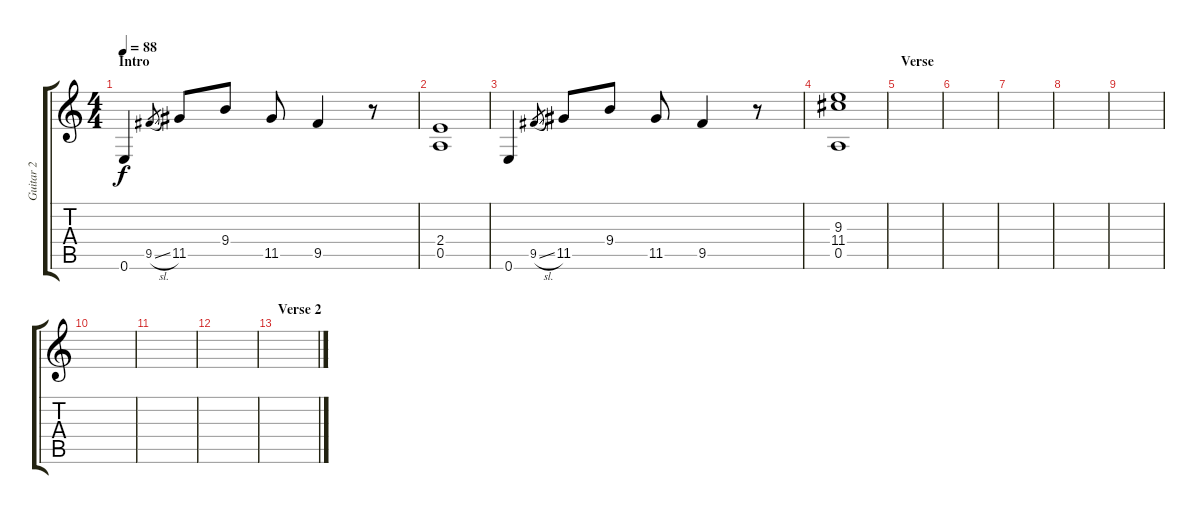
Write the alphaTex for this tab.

\track ("Guitar 2" "Guitar 2") {instrument electricguitarjazz}
\staff {score tabs}
\tuning (E4 B3 G3 D3 A2 E2) {hide}
\ts (4 4)
\section ("" "Intro")
\tempo 88
\clef g2
\ks c
0.6.4{dy f instrument electricguitarjazz} 9.5{sl}.8{gr} 11.5.8 9.4.8 11.5.8 9.5.4 r.8 |
(2.4 0.5).1 |
0.6.4 9.5{sl}.8{gr} 11.5.8 9.4.8 11.5.8 9.5.4 r.8 |
(9.3 11.4 0.5).1 |
\section ("" "Verse")
|
|
|
|
|
|
|
|
\section ("" "Verse 2")
